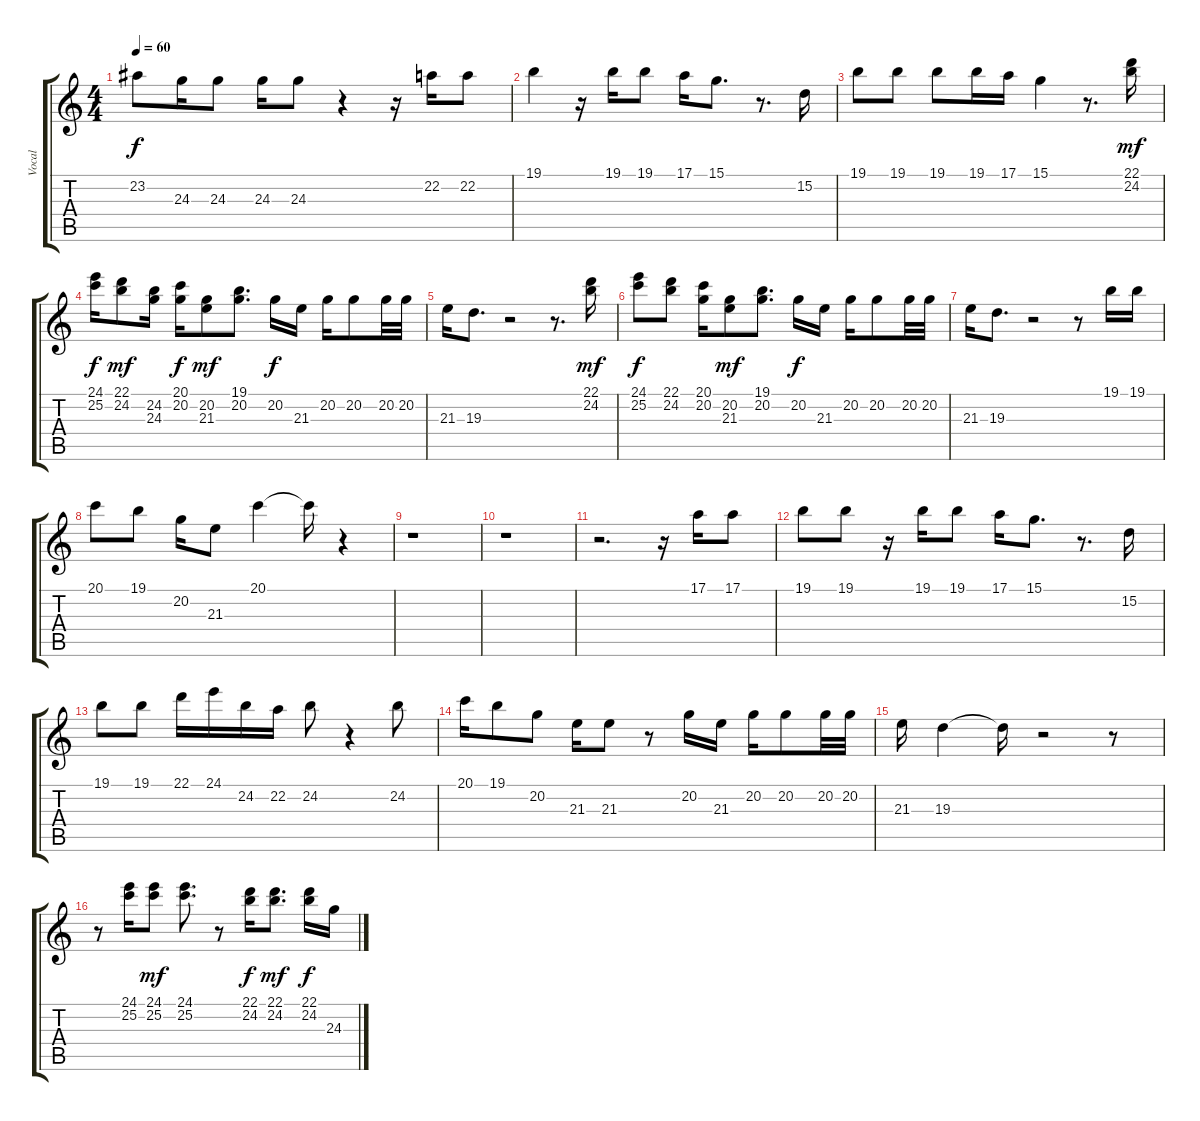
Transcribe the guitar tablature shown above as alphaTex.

\track ("Vocal" "Vocal") {instrument stringensemble1}
\staff {score tabs}
\tuning (E4 B3 G3 D3 A2 E2) {hide}
\ts (4 4)
\tempo 60
\clef g2
\ks c
23.2.8{dy f} 24.3.16 24.3.8 24.3.16 24.3.8 r.4 r.16 22.2.16 22.2.8 |
19.1.4 r.16 19.1.16 19.1.8 17.1.16 15.1.8{d} r.8{d} 15.2.16 |
19.1.8 19.1.8 19.1.8 19.1.16 17.1.16 15.1.4 r.8{d} (22.1 24.2).16{dy mf} |
(24.1 25.2).16{dy f} (22.1 24.2).8{dy mf} (24.2 24.3).16 (20.1 20.2).16{dy f} (20.2 21.3).8{dy mf} (19.1 20.2).8{d} 20.2.16{dy f} 21.3.16 20.2.16 20.2.8 20.2.32 20.2.32 |
21.3.16 19.3.8{d} r.2 r.8{d} (22.1 24.2).16{dy mf} |
(24.1 25.2).8{dy f} (22.1 24.2).8 (20.1 20.2).16 (20.2 21.3).8{dy mf} (19.1 20.2).8{d} 20.2.16{dy f} 21.3.16 20.2.16 20.2.8 20.2.32 20.2.32 |
21.3.16 19.3.8{d} r.2 r.8 19.1.16 19.1.16 |
20.1.8 19.1.8 20.2.16 21.3.8 20.1.4 20.1{t}.16 r.4 |
r.1 |
r.1 |
r.2{d} r.16 17.1.16 17.1.8 |
19.1.8 19.1.8 r.16 19.1.16 19.1.8 17.1.16 15.1.8{d} r.8{d} 15.2.16 |
19.1.8 19.1.8 22.1.16 24.1.16 24.2.16 22.2.16 24.2.8 r.4 24.2.8 |
20.1.16 19.1.8 20.2.8 21.3.16 21.3.8 r.8 20.2.16 21.3.16 20.2.16 20.2.8 20.2.32 20.2.32 |
21.3.16 19.3.4 19.3{t}.16 r.2 r.8 |
r.8 (24.1 25.2).16 (24.1 25.2).8{dy mf} (24.1 25.2).8{d} r.8 (22.1 24.2).16{dy f} (22.1 24.2).8{d dy mf} (22.1 24.2).16{dy f} 24.3.16
